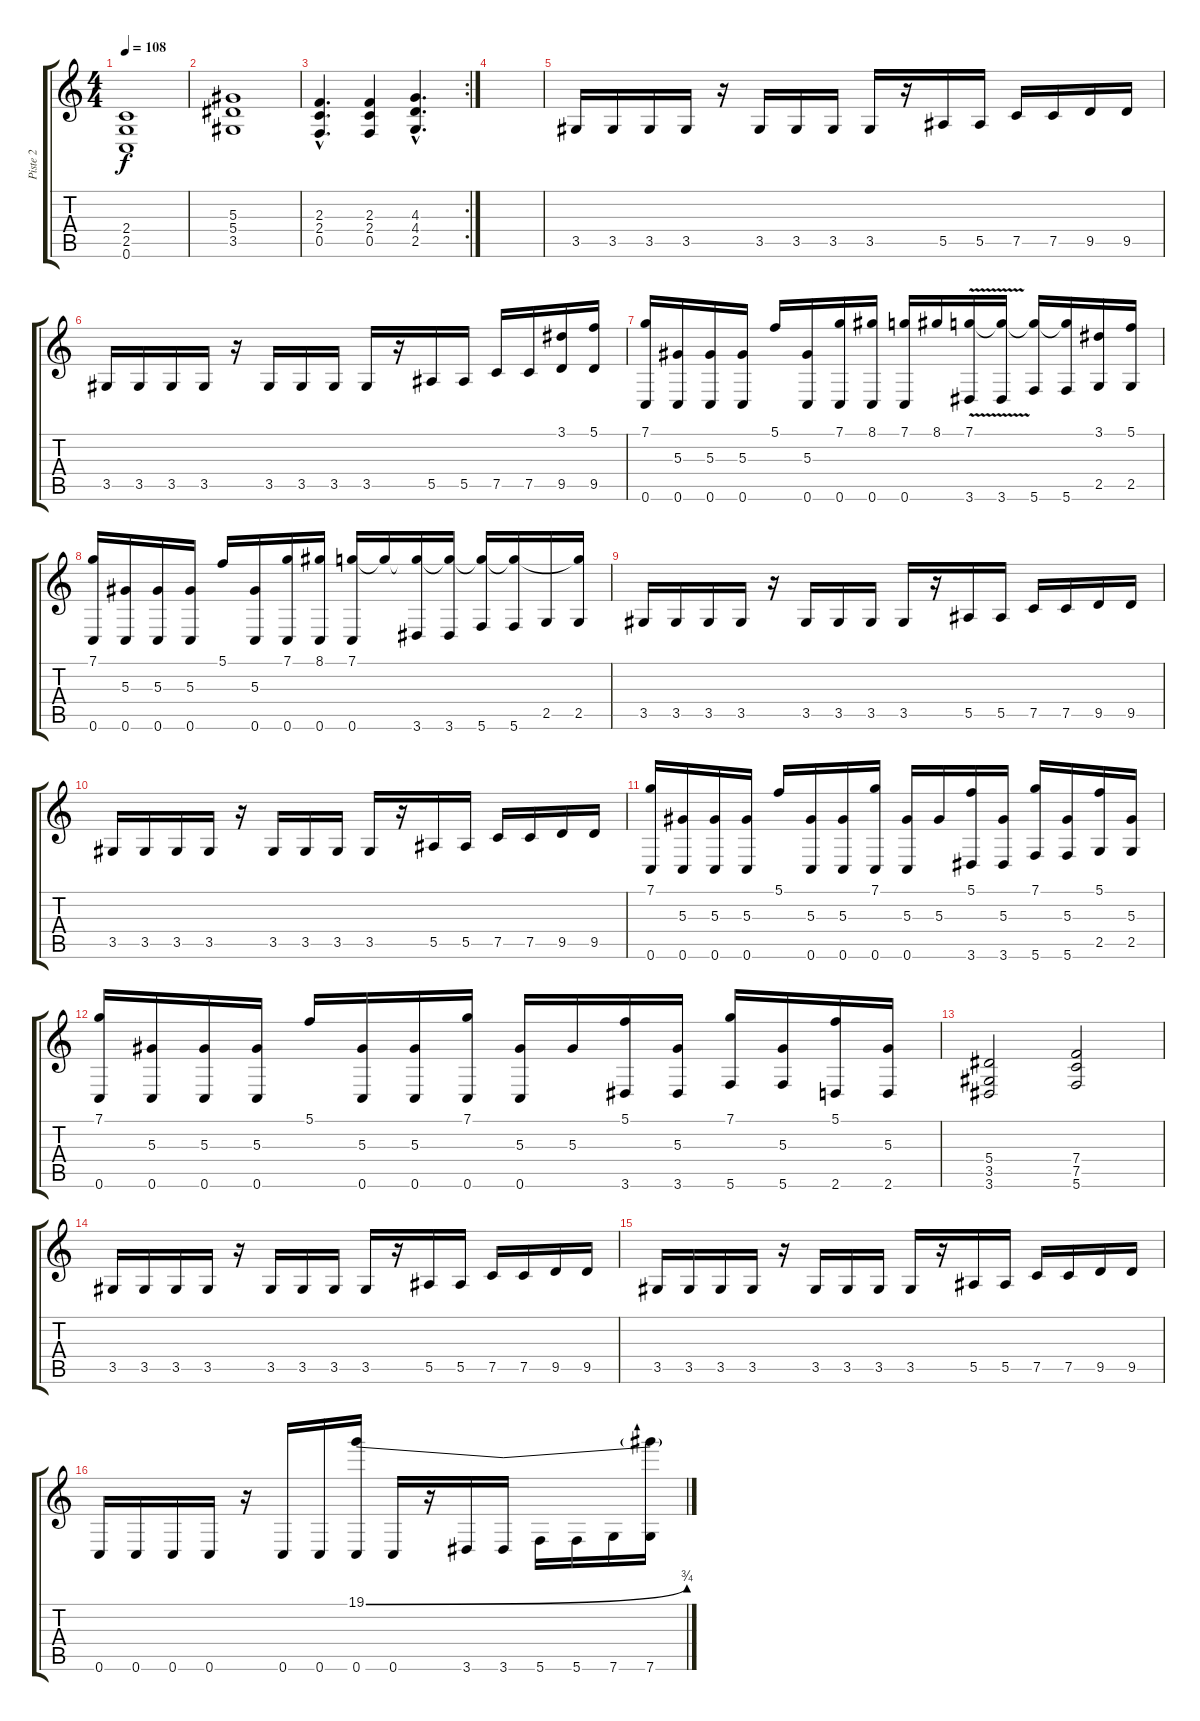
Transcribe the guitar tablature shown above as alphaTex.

\track ("Piste 2" "Piste 2") {instrument distortionguitar}
\staff {score tabs}
\tuning (C4 G3 Eb3 Bb2 F2 C2) {hide}
\ts (4 4)
\tempo 108
\clef g2
\ks c
(2.4 2.5 0.6).1{dy f} |
(5.3 5.4 3.5).1 |
\rc 2
(2.3{hac} 2.4{hac} 0.5{hac}).4{d} (2.3 2.4 0.5).4 (4.3{hac} 4.4{hac} 2.5{hac}).4{d} |
|
3.5.16 3.5.16 3.5.16 3.5.16 r.16 3.5.16 3.5.16 3.5.16 3.5.16 r.16 5.5.16 5.5.16 7.5.16 7.5.16 9.5.16 9.5.16 |
3.5.16 3.5.16 3.5.16 3.5.16 r.16 3.5.16 3.5.16 3.5.16 3.5.16 r.16 5.5.16 5.5.16 7.5.16 7.5.16 (3.1 9.5).16 (5.1 9.5).16 |
(7.1 0.6).16 (5.3 0.6).16 (5.3 0.6).16 (5.3 0.6).16 5.1.16 (5.3 0.6).16 (7.1 0.6).16 (8.1 0.6).16 (7.1 0.6).16 8.1.16 (7.1{v} 3.6).16 (7.1{t} 3.6).16 (7.1{t} 5.6).16 (7.1{t} 5.6).16 (3.1 2.5).16 (5.1 2.5).16 |
(7.1 0.6).16 (5.3 0.6).16 (5.3 0.6).16 (5.3 0.6).16 5.1.16 (5.3 0.6).16 (7.1 0.6).16 (8.1 0.6).16 (7.1 0.6).16 7.1{t}.16 (7.1{t} 3.6).16 (7.1{t} 3.6).16 (7.1{t} 5.6).16 (7.1{t} 5.6).16 2.5.16 (7.1{t} 2.5).16 |
3.5.16 3.5.16 3.5.16 3.5.16 r.16 3.5.16 3.5.16 3.5.16 3.5.16 r.16 5.5.16 5.5.16 7.5.16 7.5.16 9.5.16 9.5.16 |
3.5.16 3.5.16 3.5.16 3.5.16 r.16 3.5.16 3.5.16 3.5.16 3.5.16 r.16 5.5.16 5.5.16 7.5.16 7.5.16 9.5.16 9.5.16 |
(7.1 0.6).16 (5.3 0.6).16 (5.3 0.6).16 (5.3 0.6).16 5.1.16 (5.3 0.6).16 (5.3 0.6).16 (7.1 0.6).16 (5.3 0.6).16 5.3.16 (5.1 3.6).16 (5.3 3.6).16 (7.1 5.6).16 (5.3 5.6).16 (5.1 2.5).16 (5.3 2.5).16 |
(7.1 0.6).16 (5.3 0.6).16 (5.3 0.6).16 (5.3 0.6).16 5.1.16 (5.3 0.6).16 (5.3 0.6).16 (7.1 0.6).16 (5.3 0.6).16 5.3.16 (5.1 3.6).16 (5.3 3.6).16 (7.1 5.6).16 (5.3 5.6).16 (5.1 2.6).16 (5.3 2.6).16 |
(5.4 3.5 3.6).2 (7.4 7.5 5.6).2 |
3.5.16 3.5.16 3.5.16 3.5.16 r.16 3.5.16 3.5.16 3.5.16 3.5.16 r.16 5.5.16 5.5.16 7.5.16 7.5.16 9.5.16 9.5.16 |
3.5.16 3.5.16 3.5.16 3.5.16 r.16 3.5.16 3.5.16 3.5.16 3.5.16 r.16 5.5.16 5.5.16 7.5.16 7.5.16 9.5.16 9.5.16 |
0.6.16 0.6.16 0.6.16 0.6.16 r.16 0.6.16 0.6.16 (19.1{be (bend 0 0 60 3)} 0.6).16 0.6.16 r.16 3.6.16 3.6.16 5.6.16 5.6.16 7.6.16 (19.1{t} 7.6).16
